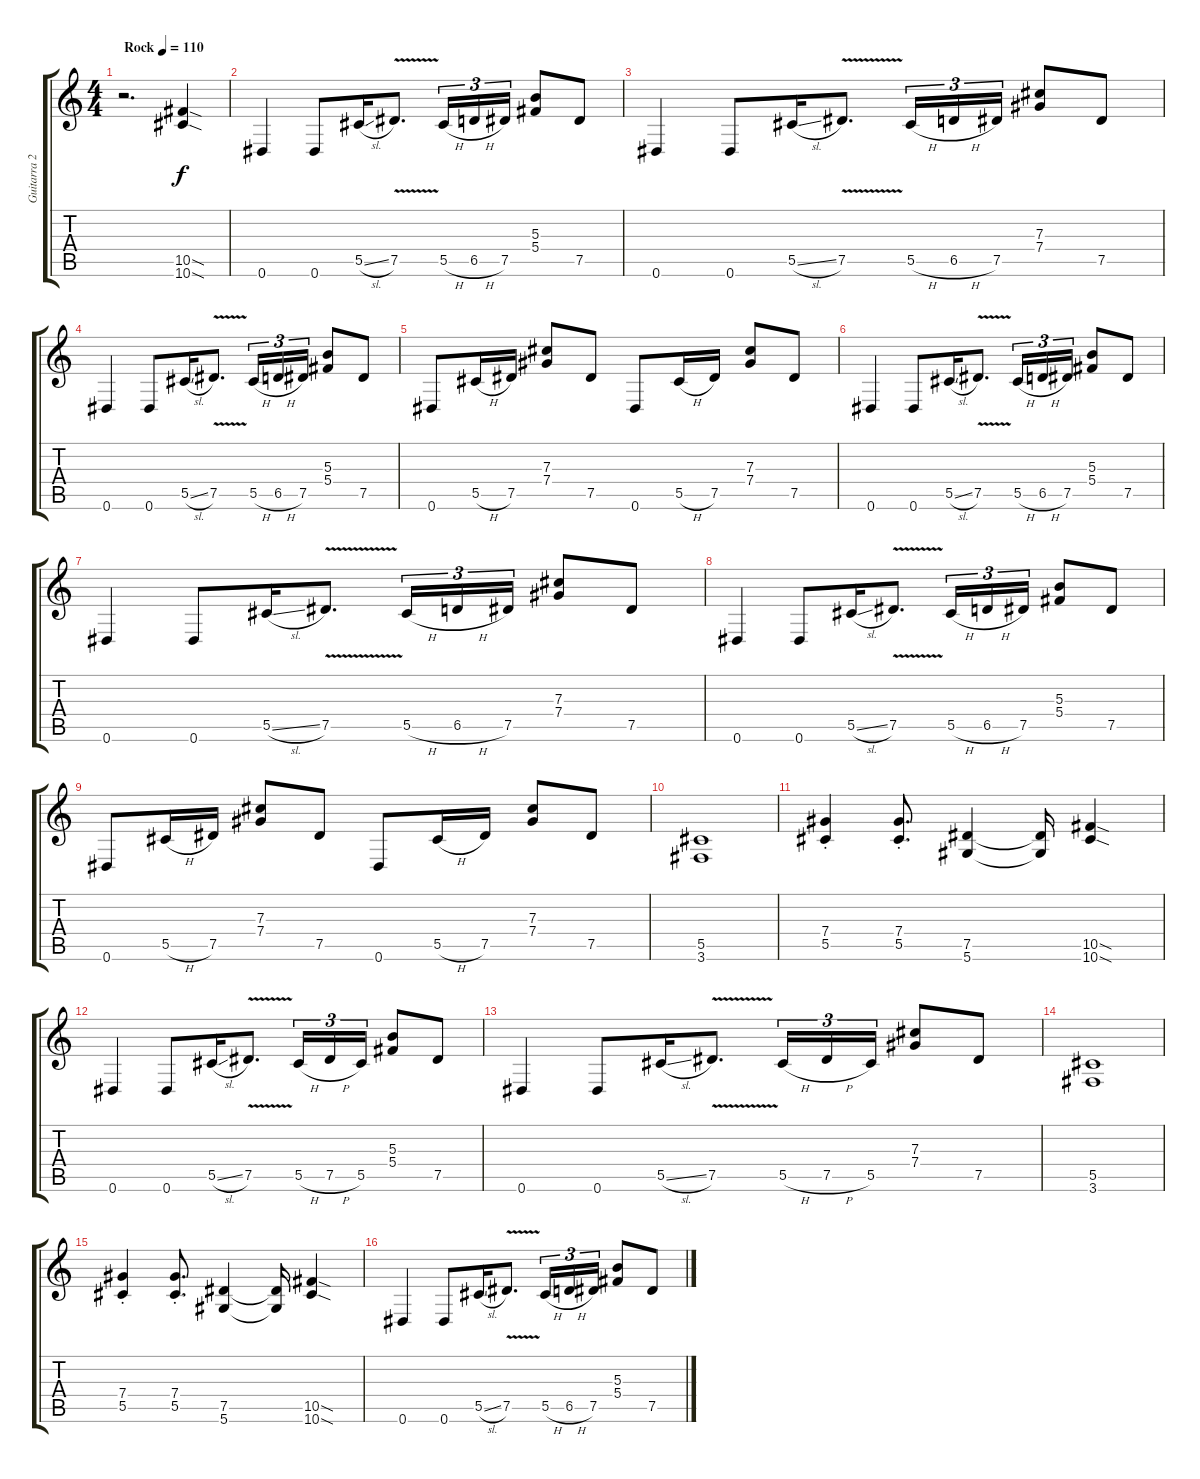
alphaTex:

\track ("Guitarra 2" "Guitarra 2") {instrument distortionguitar}
\staff {score tabs}
\tuning (Eb4 Bb3 Gb3 Db3 Ab2 Eb2) {hide}
\ts (4 4)
\tempo (110 "Rock")
\clef g2
\ks c
r.2{d dy f instrument distortionguitar} (10.5{sod} 10.6{sod}).4 |
0.6.4 0.6.8 5.5{sl}.16 7.5{v}.8{d} 5.5{h}.16{tu (3 2)} 6.5{h}.16{tu (3 2)} 7.5.16{tu (3 2)} (5.3 5.4).8 7.5.8 |
0.6.4 0.6.8 5.5{sl}.16 7.5{v}.8{d} 5.5{h}.16{tu (3 2)} 6.5{h}.16{tu (3 2)} 7.5.16{tu (3 2)} (7.3 7.4).8 7.5.8 |
0.6.4 0.6.8 5.5{sl}.16 7.5{v}.8{d} 5.5{h}.16{tu (3 2)} 6.5{h}.16{tu (3 2)} 7.5.16{tu (3 2)} (5.3 5.4).8 7.5.8 |
0.6.8 5.5{h}.16 7.5.16 (7.3 7.4).8 7.5.8 0.6.8 5.5{h}.16 7.5.16 (7.3 7.4).8 7.5.8 |
0.6.4 0.6.8 5.5{sl}.16 7.5{v}.8{d} 5.5{h}.16{tu (3 2)} 6.5{h}.16{tu (3 2)} 7.5.16{tu (3 2)} (5.3 5.4).8 7.5.8 |
0.6.4 0.6.8 5.5{sl}.16 7.5{v}.8{d} 5.5{h}.16{tu (3 2)} 6.5{h}.16{tu (3 2)} 7.5.16{tu (3 2)} (7.3 7.4).8 7.5.8 |
0.6.4 0.6.8 5.5{sl}.16 7.5{v}.8{d} 5.5{h}.16{tu (3 2)} 6.5{h}.16{tu (3 2)} 7.5.16{tu (3 2)} (5.3 5.4).8 7.5.8 |
0.6.8 5.5{h}.16 7.5.16 (7.3 7.4).8 7.5.8 0.6.8 5.5{h}.16 7.5.16 (7.3 7.4).8 7.5.8 |
(5.5 3.6).1 |
(7.4{st} 5.5{st}).4 (7.4{st} 5.5{st}).8{d} (7.5 5.6).4 (7.5{t} 5.6{t}).16 (10.5{sod} 10.6{sod}).4 |
0.6.4 0.6.8 5.5{sl}.16 7.5{v}.8{d} 5.5{h}.16{tu (3 2)} 7.5{h}.16{tu (3 2)} 5.5.16{tu (3 2)} (5.3 5.4).8 7.5.8 |
0.6.4 0.6.8 5.5{sl}.16 7.5{v}.8{d} 5.5{h}.16{tu (3 2)} 7.5{h}.16{tu (3 2)} 5.5.16{tu (3 2)} (7.3 7.4).8 7.5.8 |
(5.5 3.6).1 |
(7.4{st} 5.5{st}).4 (7.4{st} 5.5{st}).8{d} (7.5 5.6).4 (7.5{t} 5.6{t}).16 (10.5{sod} 10.6{sod}).4 |
0.6.4 0.6.8 5.5{sl}.16 7.5{v}.8{d} 5.5{h}.16{tu (3 2)} 6.5{h}.16{tu (3 2)} 7.5.16{tu (3 2)} (5.3 5.4).8 7.5.8
